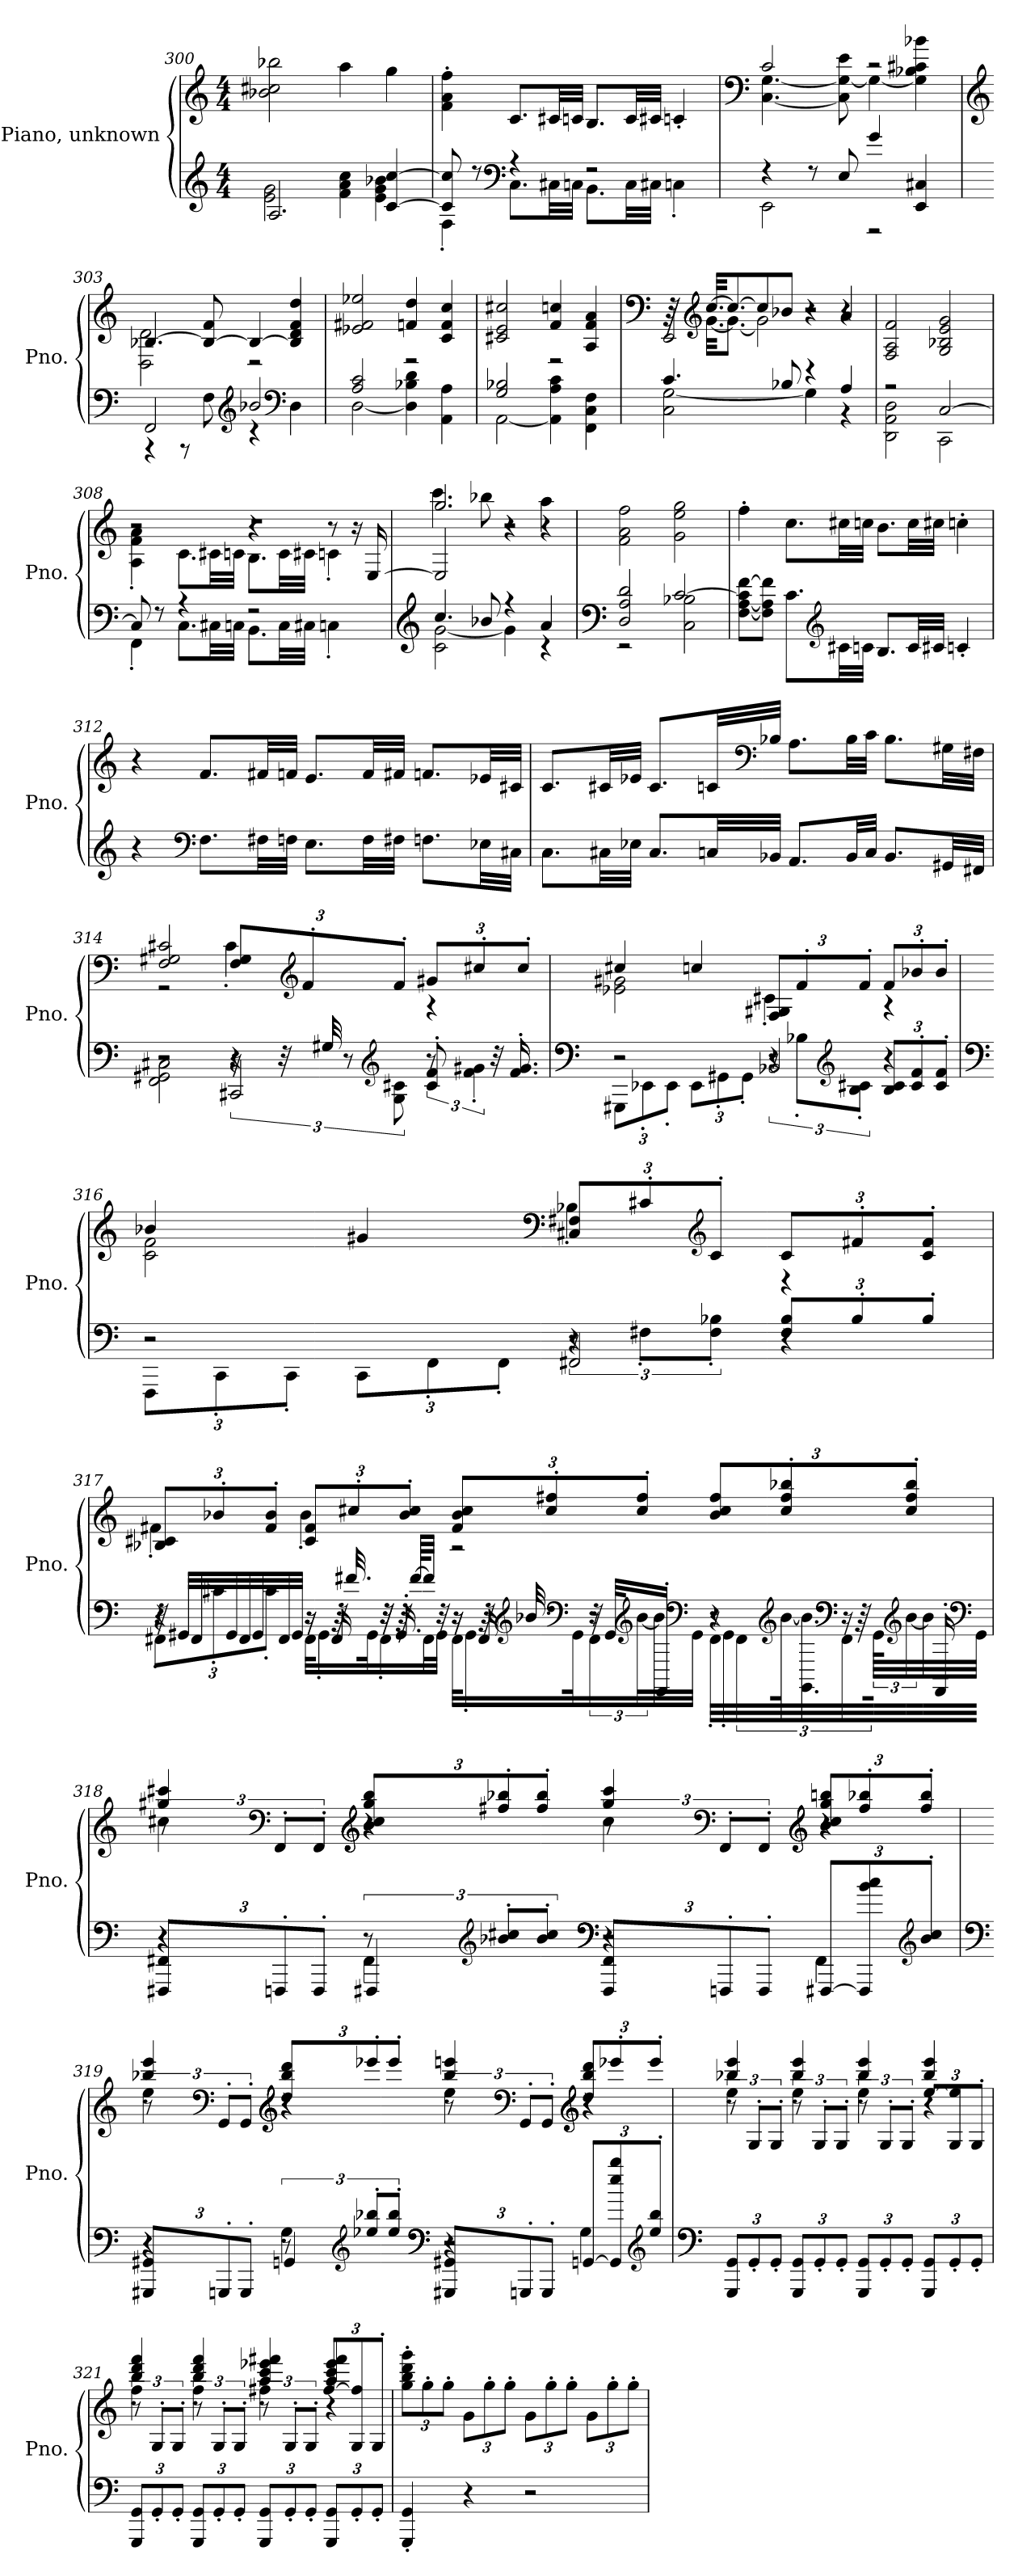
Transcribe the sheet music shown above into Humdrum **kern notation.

**kern	**kern
*part1	*part1
*staff2	*staff1
*I"Piano, unknown	*
*I'Pno.	*
*clefG2	*clefG2
*k[]	*k[]
*M4/4	*M4/4
=300	=300
*^	*
2.A/	2e\ 2g\	2b-X\ 2cc#X\ 2bb-X\
.	4f\ 4a\ 4cc\	4aa\
[4c/ [4cc/	4e\ 4g\ 4b-X\	4gg\
=301	=301	=301
8c/] 8cc/]	4F'\	4f\' 4a\' 4ff\'
8r	.	.
*clefF4	*	*
4r	8.C\L	8.c/L
.	32C#X\LL	32c#X/LL
.	32Cn\JJJ	32cn/JJJ
2r	8.BB\L	8.B/L
.	32C\LL	32c/LL
.	32C#X\JJJ	32c#X/JJJ
.	4Cn'\	4cn'/
!!LO:LB:g=z
=302	=302	=302
*	*	*clefF4
*	*	*^
4r	2EE\	2c/	[4.C\ [4.G\
8r	.	.	.
8E/	.	.	8C\] 8G\_ 8e\
4g/	2r	2r	4G\_
4EE/ 4C#X/	.	.	4G\] 4B-X\ 4c#X\ 4b-X\
=303	=303	=303	=303
*	*	*clefG2	*
2FF/	4r	[4.B-X/	2D\ 2d\
.	8r	.	.
.	8F\	8B-/_ 8f/	.
*clefG2	*	*	*
2b-X/	4r	4B-/_	2r
*clefF4	*	*	*
.	4D\	4B-/] 4d/ 4f/ 4dd/	.
*	*	*v	*v
=304	=304	=304
2A/ 2c/	[2D\	2e-X/ 2f#X/ 2ee-X/
2r	4D\] 4B-X\ 4d\	4fn/ 4dd/
.	4AA\ 4A\	4c/ 4f/ 4cc/
=305	=305	=305
2G/ 2B-X/	[2AA\	2c#X/ 2e/ 2cc#X/
2r	4AA\] 4A\ 4c\	4f/ 4ccn/
.	4FF\ 4C\ 4F\	4A/ 4f/ 4a/
!!LO:LB:g=z
=306	=306	=306
*	*	*clefF4
*	*	*^
*	*	*	*^
4.c/	2C\ [2G\	64r	64r	2EE/
*	*	*clefG2	*	*
.	.	[32.cc/KKL	[32.g\KKL	.
.	.	8.cc/_	8.g\J_	.
.	.	8cc/]	2g\]	.
8B-X/	.	8b-X/J	.	.
4r	4G\]	4r	.	2r
4A/	4r	4a/	4r	.
*	*	*v	*v	*v
=307	=307	=307
2r	2DD\ 2AA\ 2D\	2F/ 2A/ 2f/
[2C/	2CC\	2G/ 2B-X/ 2e/ 2g/
=308	=308	=308
*	*	*^
*	*	*	*^
8C/]	4FF'\	1r	4A\' 4f\' 4a\'	2r
8r	.	.	.	.
4r	8.C\L	.	8.c\L	.
.	32C#X\LL	.	32c#X\LL	.
.	32Cn\JJJ	.	32cn\JJJ	.
2r	8.BB\L	.	8.B\L	4r
.	32C\LL	.	32c\LL	.
.	32C#X\JJJ	.	32c#X\JJJ	.
.	4Cn'\	.	4cn'\	8r
.	.	.	.	16r
.	.	.	.	[16E/
=309	=309	=309	=309	=309
*clefG2	*	*	*	*
4.cc/	2c\ [2g\	2.gg/	4.ccc\	2E/]
8b-X/	.	.	8bb-X\	.
4r	4g\]	.	4r	2r
4a/	4r	4r	4aa\	.
*	*	*v	*v	*v
!!LO:LB:g=z
=310	=310	=310
*clefF4	*	*
2D/ 2A/ 2d/	2r	2f\ 2a\ 2ff\
[2c/	2C\ 2B-X\	2g\ 2ee\ 2gg\
*v	*v	*
=311	=311
[8F\ [8A\ 8c\] [8f\L	4ff'\
8F\] 8A\] 8f\]J	.
8.c\L	8.cc\L
*clefG2	*
32c#X\LL	32cc#X\LL
32cn\JJJ	32ccn\JJJ
8.B/L	8.b\L
32c/LL	32cc\LL
32c#X/JJJ	32cc#X\JJJ
4cn'/	4ccn'\
=312	=312
4r	4r
*clefF4	*
8.F\L	8.f/L
32F#X\LL	32f#X/LL
32Fn\JJJ	32fn/JJJ
8.E\L	8.e/L
32F\LL	32f/LL
32F#X\JJJ	32f#X/JJJ
8.Fn\L	8.fn/L
32E-X\LL	32e-X/LL
32C#X\JJJ	32c#X/JJJ
!!LO:LB:g=z
=313	=313
8.C\L	8.c/L
32C#X\LL	32c#X/LL
32E-X\JJJ	32e-X/JJJ
8.C#/L	8.c#/L
32Cn/LL	32cn/LL
*	*clefF4
32BB-X/JJJ	32B-X/JJJ
8.AA/L	8.A\L
32BB-/LL	32B-\LL
32C/JJJ	32c\JJJ
8.BB-/L	8.B-\L
32GG#X/LL	32G#X\LL
32FF#X/JJJ	32F#X\JJJ
=314	=314
*^	*^
*	*^	*	*
2r	2FF\ 2GG#X\ 2C#X\	2r	2F/ 2G#X/ 2c#X/	2r
*	*	*	*Xbrackettup	*
16r	6r	2CC#X/	12F/ 12G#/L	4c#'\
32r	.	.	.	.
*	*	*	*clefG2	*
.	.	.	12f'/	.
32G#X/	.	.	.	.
8r	.	.	.	.
*clefG2	*	*	*	*
.	12G#\ 12c#X\	.	12f'/J	.
8c#/' 8f/'	12r	.	12g#X/L	4r
.	6f\' 6g#X\'	.	12cc#X'/	.
32r	.	.	.	.
16.f/' 16.g#/'	.	.	.	.
.	.	.	12cc#'/J	.
!!LO:PB:g=z	!!
=315	=315	=315	=315	=315
*clefF4	*	*	*	*
*	*Xbrackettup	*	*	*
2r	12GGG#X\L	2r	4cc#X/	2e-X\ 2g#X\
.	12EE-X'\	.	.	.
.	12EE-'\J	.	.	.
.	12EE-\L	.	4ccn/	.
.	12GG#X'\	.	.	.
.	12GG#'\J	.	.	.
*	*brackettup	*	*	*
4r	12r	2BB-X/	12F/ 12G#X/L	4c#X'\
.	12B-X'\L	.	12f'/	.
*clefG2	*	*	*	*
.	12B-\' 12c#X\'J	.	12f'/J	.
*Xbrackettup	*	*	*	*
12B-/ 12c#/L	4r	.	12f/L	4r
12c#/' 12f/'	.	.	12b-X'/	.
12c#/' 12f/'J	.	.	12b-'/J	.
=316	=316	=316	=316	=316
*clefF4	*	*	*	*
2r	12FFF\L	2r	4b-X/	2c\ 2f\
.	12CC'\	.	.	.
.	12CC'\J	.	.	.
.	12CC\L	.	4g#X/	.
.	12FF'\	.	.	.
.	12FF'\J	.	.	.
*	*	*	*clefF4	*
*	*brackettup	*	*	*
4r	12r	2FF#X/	12C#X/ 12F#X/L	4B-X'\
.	12F#X'\L	.	12c#X'/	.
*	*	*	*clefG2	*
.	12F#\' 12B-X\'J	.	12c#'/J	.
*Xbrackettup	*	*	*	*
12F#/ 12B-/L	4r	.	12c#/L	4r
12B-'/	.	.	12f#X'/	.
12B-'/J	.	.	12c#/' 12f#/'J	.
!!LO:LB:g=z	!!
=317	=317	=317	=317	=317
4r	12FF#X'\L	32r	12B-X/ 12c#X/L	4f#X'\
.	.	32GG#X/LLL	.	.
.	.	32FF#/	.	.
.	12c#X'\	.	12b-X'/	.
.	.	32GG#/	.	.
.	.	32FF#/	.	.
.	.	32GG#/	.	.
.	12c#'\J	.	12f#/' 12b-/'J	.
.	.	32FF#/	.	.
.	.	32GG#/JJJ	.	.
16r	32FF#\KLL	16r	12c#/ 12f#/L	4b-'\
.	16GG#'\	.	.	.
64r	.	16FF#'/	.	.
32.f#X/	.	.	.	.
.	.	.	12cc#X'/	.
.	32GG#\K	.	.	.
32r	16FF#'\	32r	.	.
64r	.	16.GG#'/	.	.
.	.	.	12b-/' 12cc#/'J	.
[64f#/KLLL	.	.	.	.
32f#/JJJ]	32FF#\L	.	.	.
32r	32GG#\JJJ	.	.	.
16r	32FF#\KLL	16r	12f#/ 12b-/ 12cc#/L	2r
.	16GG#'\	.	.	.
64r	.	16FF#'/	.	.
*clefG2	*	*	*	*
32.b-X/	.	.	.	.
.	.	.	12cc#/' 12ff#X/'	.
*clefF4	*	*	*	*
.	32GG#\K	.	.	.
8r	24FF#\	32r	.	.
.	.	32GG#/KLL	.	.
*clefG2	*	*	*	*
.	[48b-\L	.	12cc#/' 12ff#/'J	.
.	32b-\]	16FF#'/JJ	.	.
*clefF4	*	*	*	*
.	32GG#\JJJ	.	.	.
4r	32FF#'\LLL	8r	12b-/ 12cc#/ 12ff#/L	.
.	32GG#'\	.	.	.
.	48FF#\	.	.	.
*clefG2	*	*	*	*
.	[96b-\K	.	12cc#/' 12ff#/' 12bb-X/'	.
.	48.GG#\ 48.b-\]	.	.	.
*clefF4	*	*	*	*
*	*brackettup	*	*	*
.	48FF#\JJJ	16r	.	.
.	96r	.	.	.
.	96GG#\KLLL	.	.	.
*clefG2	*	*	*	*
.	[48b-\	.	12cc#/' 12ff#/' 12bb-/'J	.
.	32b-\]	16FF#'/	.	.
*clefF4	*	*	*	*
.	32GG#\JJJ	.	.	.
!!LO:LB:g=z
=318	=318	=318	=318	=318
*	*	*	*	*^
*Xbrackettup	*	*	*	*	*brackettup
12FFF#X/ 12FF#X/L	4r	4r	4gg#X/ 4ccc#X/	4cc#X\	12r
*	*	*	*clefF4	*	*
12FFFn'/	.	.	.	.	12FF'/L
12FFF'/J	.	.	.	.	12FF'/J
*	*	*	*clefG2	*	*
*brackettup	*	*	*	*	*Xbrackettup
12r	4FF#\	4FFF#X/	4r	4r	12b/ 12cc#/ 12gg#/ 12bb/L
*clefG2	*	*	*	*	*
12b-X/' 12cc#X/'L	.	.	.	.	12ff#X/' 12bb-X/'
12b-/' 12cc#/'J	.	.	.	.	12ff#/' 12bb-/'J
*clefF4	*	*	*	*	*
*Xbrackettup	*	*	*	*	*brackettup
12FFF#/ 12FF#/L	4r	2r	4gg#/ 4ccc#/	4cc#\	12r
*	*	*	*clefF4	*	*
12FFFn'/	.	.	.	.	12FF'/L
12FFF'/J	.	.	.	.	12FF'/J
*	*	*	*clefG2	*	*
*	*	*	*	*	*Xbrackettup
[12FFF#X/L	4FF#\	.	4r	4r	12b/ 12cc#/ 12gg#/ 12bbn/L
12FFF#/] 12b-/ 12cc#/	.	.	.	.	12ff#/' 12bb-X/'
*clefG2	*	*	*	*	*
12b-/' 12cc#/'J	.	.	.	.	12ff#/' 12bb-/'J
!!LO:LB:g=z	!!	!!
=319	=319	=319	=319	=319	=319
*clefF4	*	*	*	*	*
*	*	*	*	*	*brackettup
12GGG#X/ 12GG#X/L	4r	4r	4bb-X/ 4eee/	4ee\	12r
*	*	*	*clefF4	*	*
12GGGn'/	.	.	.	.	12GG'/L
12GGG'/J	.	.	.	.	12GG'/J
*	*	*	*clefG2	*	*
*brackettup	*	*	*	*	*Xbrackettup
12r	4G\	4GGn/	4r	4r	12dd/ 12bb-/ 12ddd/L
*clefG2	*	*	*	*	*
12ee-X/' 12bb-X/'L	.	.	.	.	12eee-X'/
12ee-/' 12bb-/'J	.	.	.	.	12eee-'/J
*clefF4	*	*	*	*	*
*Xbrackettup	*	*	*	*	*brackettup
12GGG#X/ 12GG#X/L	4r	2r	4bb-/ 4eeen/	4ee\	12r
*	*	*	*clefF4	*	*
12GGGn'/	.	.	.	.	12GG'/L
12GGG'/J	.	.	.	.	12GG'/J
*	*	*	*clefG2	*	*
*	*	*	*	*	*Xbrackettup
[12GGn/L	4G\	.	4r	4r	12dd/ 12bb-/ 12ddd/L
12GG/] 12ee-/ 12bb-/	.	.	.	.	12eee-X'/
*clefG2	*	*	*	*	*
12ee-/' 12bb-/'J	.	.	.	.	12eee-'/J
*v	*v	*v	*	*	*
!!LO:LB:g=z	!!	!!
=320	=320	=320	=320
*clefF4	*	*	*
*	*	*	*brackettup
12GGG/ 12GG/L	4bb-X/ 4eee/	4ee\	12r
12GG'/	.	.	12G'/L
12GG'/J	.	.	12G'/J
12GGG/ 12GG/L	4bb-/ 4eee/	4ee\	12r
12GG'/	.	.	12G'/L
12GG'/J	.	.	12G'/J
12GGG/ 12GG/L	4bb-/ 4eee/	4ee\	12r
12GG'/	.	.	12G'/L
12GG'/J	.	.	12G'/J
*	*	*	*Xbrackettup
12GGG/ 12GG/L	4bb-/ 4eee/	4r	[12ee/L
12GG'/	.	.	12G/ 12ee/]
12GG'/J	.	.	12G'/J
=321	=321	=321	=321
*	*	*	*brackettup
12GGG/ 12GG/L	4bb/ 4ddd/ 4fff/	4ff\	12r
12GG'/	.	.	12G'/L
12GG'/J	.	.	12G'/J
12GGG/ 12GG/L	4bb/ 4ddd/ 4fff/	4ff\	12r
12GG'/	.	.	12G'/L
12GG'/J	.	.	12G'/J
12GGG/ 12GG/L	4aa/ 4ccc/ 4eee-X/ 4fff#X/	4ff#X\	12r
12GG'/	.	.	12G'/L
12GG'/J	.	.	12G'/J
*	*	*	*Xbrackettup
12GGG/ 12GG/L	4aa/ 4ccc/ 4eee-/ 4fff#/	4r	[12ff#/L
12GG'/	.	.	12G/ 12ff#/]
12GG'/J	.	.	12G'/J
*	*v	*v	*v
=322	=322
4GGG/' 4GG/'	12gg\' 12bb\' 12ddd\' 12ggg\'L
.	12gg'\
.	12gg'\J
4r	12g\L
.	12gg'\
.	12gg'\J
2r	12g\L
.	12gg'\
.	12gg'\J
.	12g\L
.	12gg'\
.	12gg'\J
=	=
*-	*-
